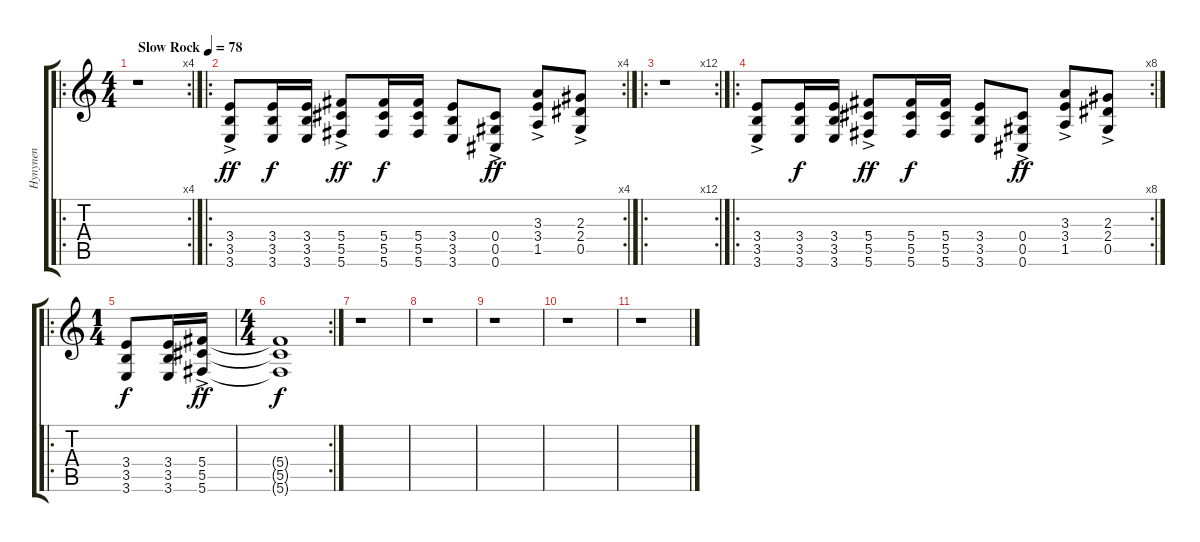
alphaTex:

\track ("Hynynen" "Hynynen") {instrument distortionguitar}
\staff {score tabs}
\tuning (Eb4 Bb3 Gb3 Db3 Ab2 Db2) {hide}
\ro
\rc 4
\ts (4 4)
\tempo (78 "Slow Rock")
\clef g2
\ks c
r.1{dy ff instrument distortionguitar} |
\ro
\rc 4
(3.4{ac} 3.5{ac} 3.6{ac}).8 (3.4 3.5 3.6).16{dy f} (3.4 3.5 3.6).16 (5.4{ac} 5.5{ac} 5.6{ac}).8{dy ff} (5.4 5.5 5.6).16{dy f} (5.4 5.5 5.6).16 (3.4 3.5 3.6).8 (0.4{ac} 0.5{ac} 0.6{ac}).8{dy ff} (3.3{ac} 3.4{ac} 1.5{ac}).8 (2.3{ac} 2.4{ac} 0.5{ac}).8 |
\ro
\rc 12
r.1 |
\ro
\rc 8
(3.4{ac} 3.5{ac} 3.6{ac}).8 (3.4 3.5 3.6).16{dy f} (3.4 3.5 3.6).16 (5.4{ac} 5.5{ac} 5.6{ac}).8{dy ff} (5.4 5.5 5.6).16{dy f} (5.4 5.5 5.6).16 (3.4 3.5 3.6).8 (0.4{ac} 0.5{ac} 0.6{ac}).8{dy ff} (3.3{ac} 3.4{ac} 1.5{ac}).8 (2.3{ac} 2.4{ac} 0.5{ac}).8 |
\ro
\ts (1 4)
(3.4 3.5 3.6).8{dy f} (3.4 3.5 3.6).16 (5.4{ac} 5.5{ac} 5.6{ac}).16{dy ff} |
\rc 2
\ts (4 4)
(5.4{t} 5.5{t} 5.6{t}).1{dy f} |
r.1 |
r.1 |
r.1 |
r.1 |
r.1
